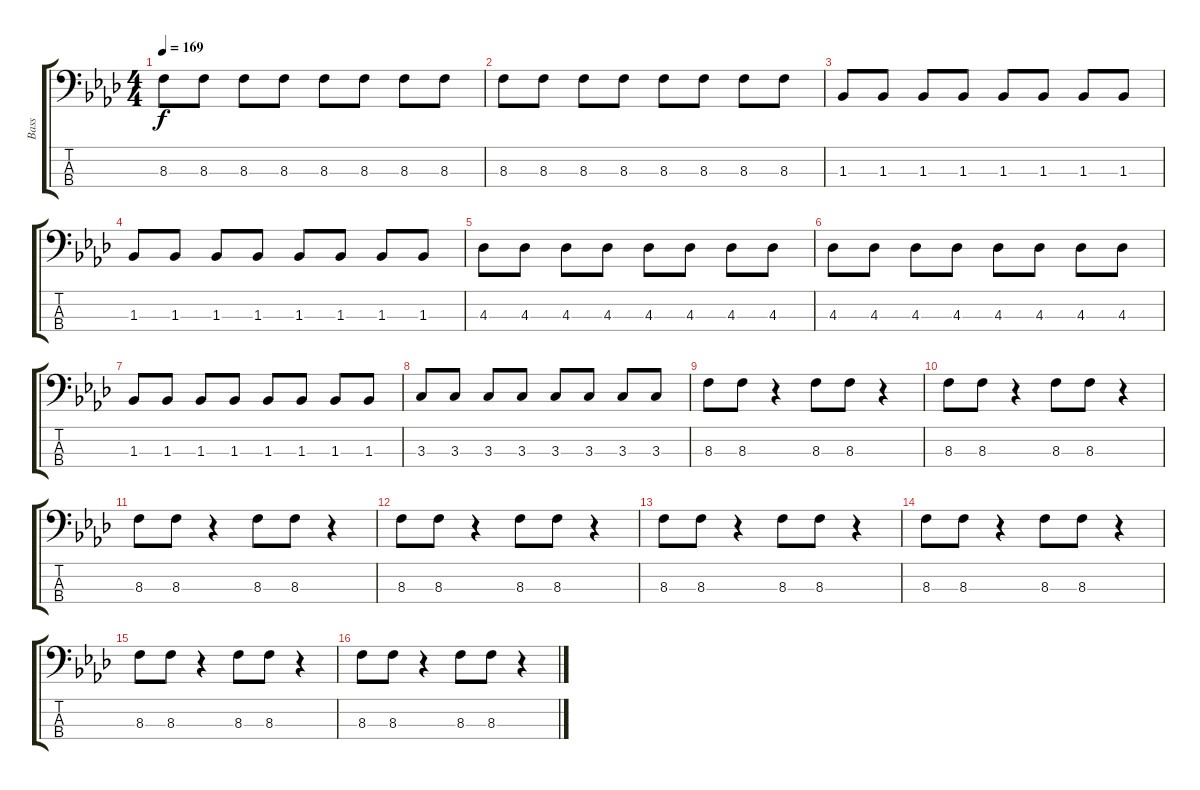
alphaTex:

\track ("Bass" "Bass") {instrument electricbasspick}
\staff {score tabs}
\tuning (G2 D2 A1 E1) {hide}
\ts (4 4)
\tempo 169
\clef f4
\ks fminor
8.3.8{dy f} 8.3.8 8.3.8 8.3.8 8.3.8 8.3.8 8.3.8 8.3.8 |
8.3.8 8.3.8 8.3.8 8.3.8 8.3.8 8.3.8 8.3.8 8.3.8 |
1.3.8 1.3.8 1.3.8 1.3.8 1.3.8 1.3.8 1.3.8 1.3.8 |
1.3.8 1.3.8 1.3.8 1.3.8 1.3.8 1.3.8 1.3.8 1.3.8 |
4.3.8 4.3.8 4.3.8 4.3.8 4.3.8 4.3.8 4.3.8 4.3.8 |
4.3.8 4.3.8 4.3.8 4.3.8 4.3.8 4.3.8 4.3.8 4.3.8 |
1.3.8 1.3.8 1.3.8 1.3.8 1.3.8 1.3.8 1.3.8 1.3.8 |
3.3.8 3.3.8 3.3.8 3.3.8 3.3.8 3.3.8 3.3.8 3.3.8 |
8.3.8 8.3.8 r.4 8.3.8 8.3.8 r.4 |
8.3.8 8.3.8 r.4 8.3.8 8.3.8 r.4 |
8.3.8 8.3.8 r.4 8.3.8 8.3.8 r.4 |
8.3.8 8.3.8 r.4 8.3.8 8.3.8 r.4 |
8.3.8 8.3.8 r.4 8.3.8 8.3.8 r.4 |
8.3.8 8.3.8 r.4 8.3.8 8.3.8 r.4 |
8.3.8 8.3.8 r.4 8.3.8 8.3.8 r.4 |
8.3.8 8.3.8 r.4 8.3.8 8.3.8 r.4
